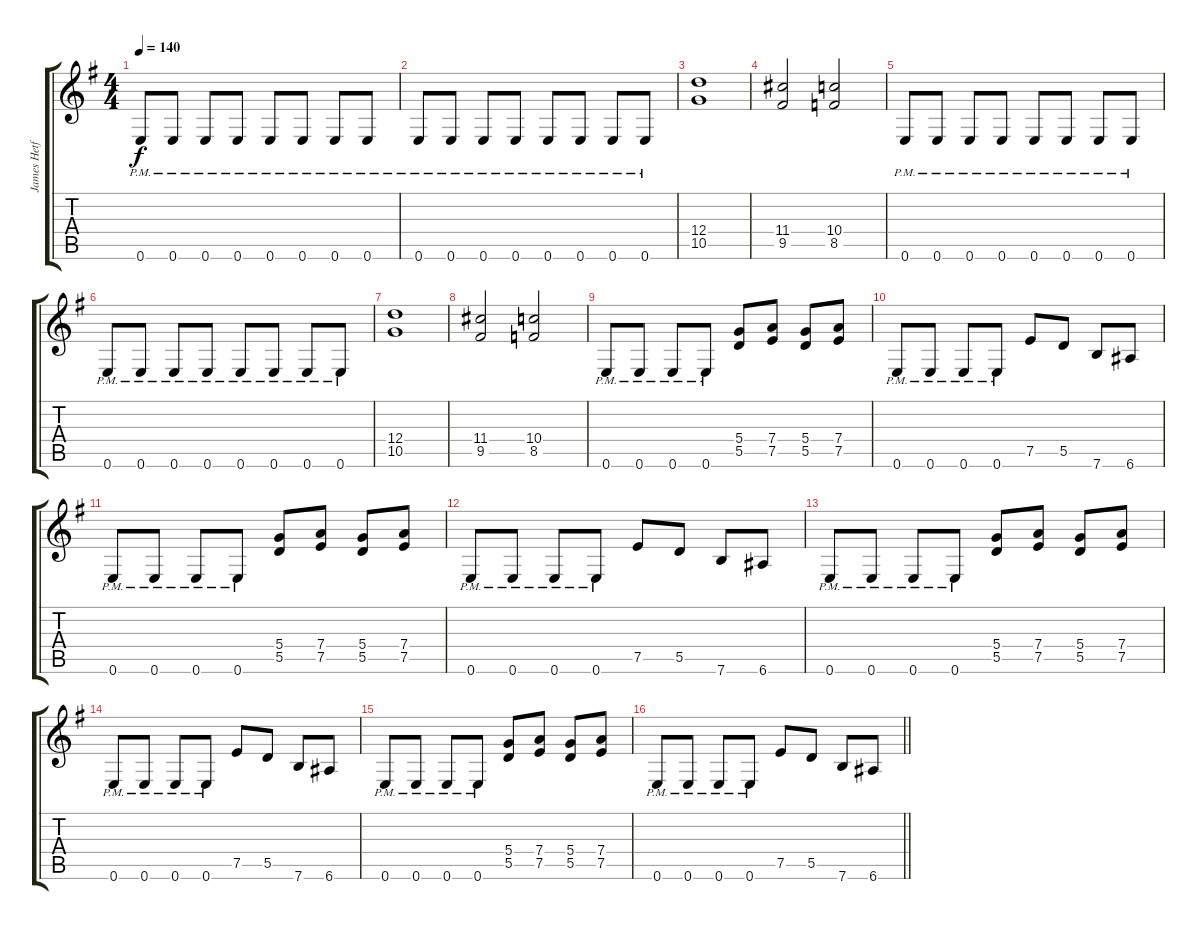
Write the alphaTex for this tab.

\track ("James Hetfield" "James Hetf") {instrument distortionguitar}
\staff {score tabs}
\tuning (E4 B3 G3 D3 A2 E2) {hide}
\ts (4 4)
\tempo 140
\clef g2
\ks eminor
0.6{pm}.8{dy f} 0.6{pm}.8 0.6{pm}.8 0.6{pm}.8 0.6{pm}.8 0.6{pm}.8 0.6{pm}.8 0.6{pm}.8 |
0.6{pm}.8 0.6{pm}.8 0.6{pm}.8 0.6{pm}.8 0.6{pm}.8 0.6{pm}.8 0.6{pm}.8 0.6{pm}.8 |
(12.4 10.5).1 |
(11.4 9.5).2 (10.4 8.5).2 |
0.6{pm}.8 0.6{pm}.8 0.6{pm}.8 0.6{pm}.8 0.6{pm}.8 0.6{pm}.8 0.6{pm}.8 0.6{pm}.8 |
0.6{pm}.8 0.6{pm}.8 0.6{pm}.8 0.6{pm}.8 0.6{pm}.8 0.6{pm}.8 0.6{pm}.8 0.6{pm}.8 |
(12.4 10.5).1 |
(11.4 9.5).2 (10.4 8.5).2 |
0.6{pm}.8 0.6{pm}.8 0.6{pm}.8 0.6{pm}.8 (5.4 5.5).8 (7.4 7.5).8 (5.4 5.5).8 (7.4 7.5).8 |
0.6{pm}.8 0.6{pm}.8 0.6{pm}.8 0.6{pm}.8 7.5.8 5.5.8 7.6.8 6.6.8 |
0.6{pm}.8 0.6{pm}.8 0.6{pm}.8 0.6{pm}.8 (5.4 5.5).8 (7.4 7.5).8 (5.4 5.5).8 (7.4 7.5).8 |
0.6{pm}.8 0.6{pm}.8 0.6{pm}.8 0.6{pm}.8 7.5.8 5.5.8 7.6.8 6.6.8 |
0.6{pm}.8 0.6{pm}.8 0.6{pm}.8 0.6{pm}.8 (5.4 5.5).8 (7.4 7.5).8 (5.4 5.5).8 (7.4 7.5).8 |
0.6{pm}.8 0.6{pm}.8 0.6{pm}.8 0.6{pm}.8 7.5.8 5.5.8 7.6.8 6.6.8 |
0.6{pm}.8 0.6{pm}.8 0.6{pm}.8 0.6{pm}.8 (5.4 5.5).8 (7.4 7.5).8 (5.4 5.5).8 (7.4 7.5).8 |
\barLineRight lightlight
0.6{pm}.8 0.6{pm}.8 0.6{pm}.8 0.6{pm}.8 7.5.8 5.5.8 7.6.8 6.6.8
